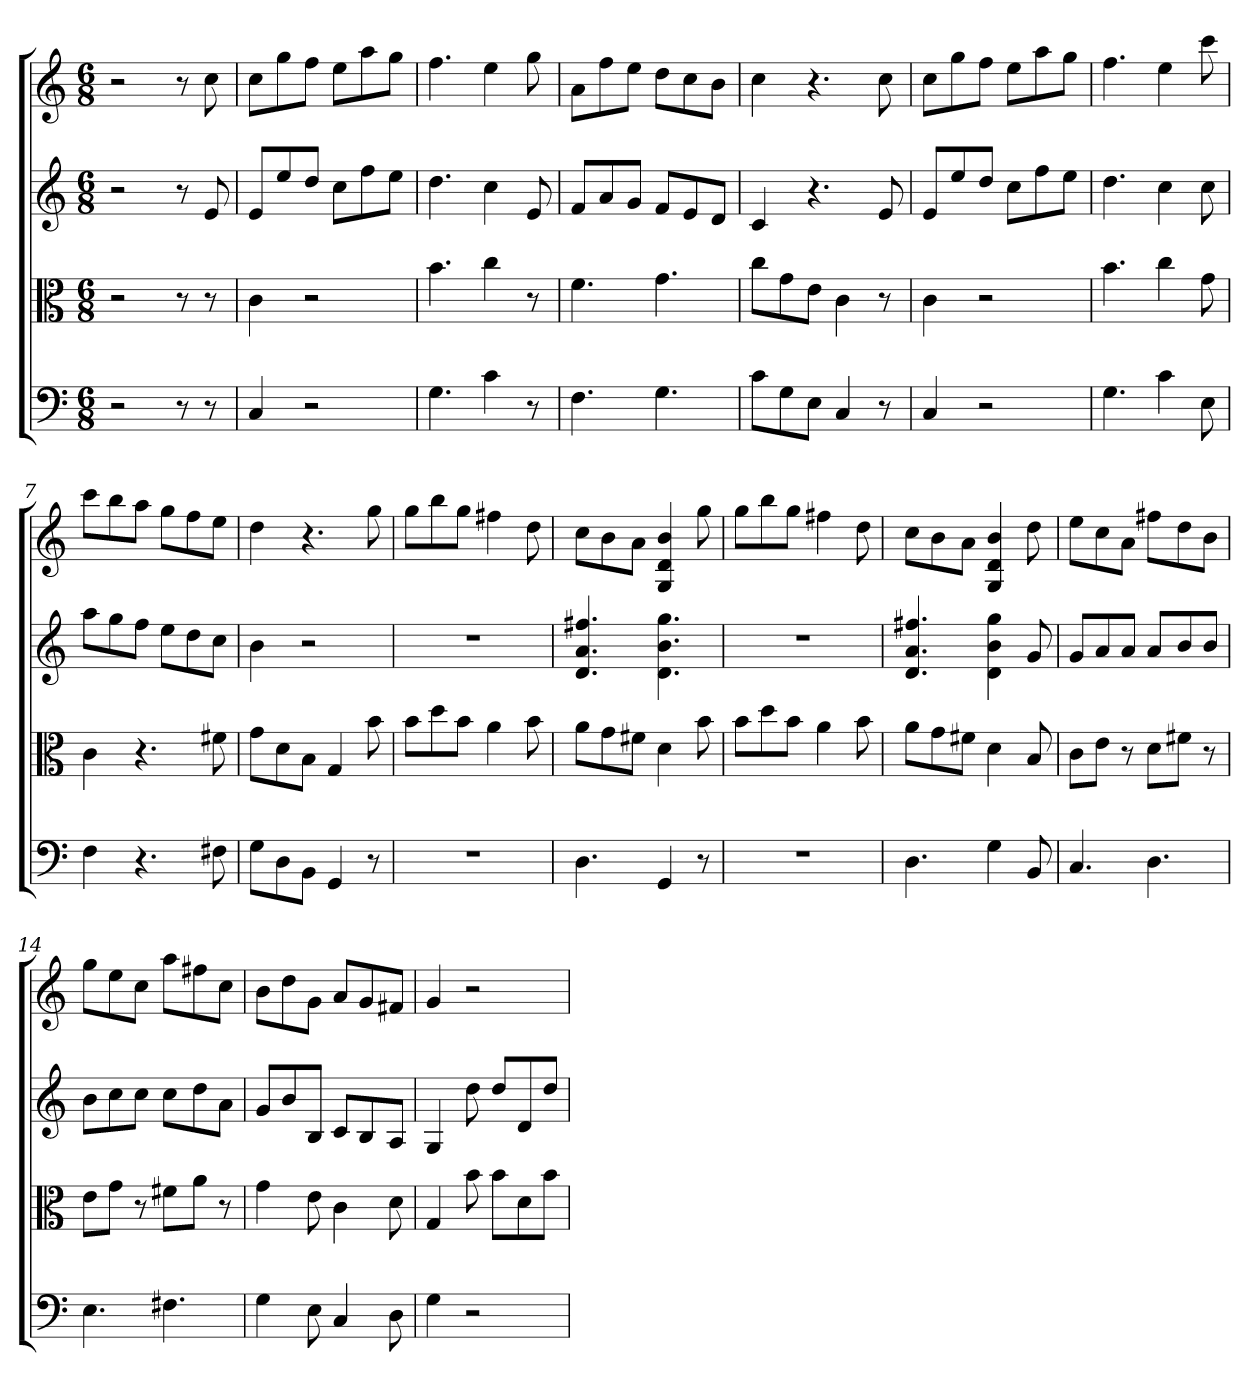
**kern	**kern	**kern	**kern
*part4	*part3	*part2	*part1
*staff4	*staff3	*staff2	*staff1
*clefF4	*clefC3	*	*
*k[]	*k[]	*k[]	*k[]
*C:	*C:	*C:	*C:
*M6/8	*M6/8	*M6/8	*M6/8
=	=	=	=
2r	2r	2r	2r
8r	8r	8r	8r
8r	8r	8e	8cc
=1	=1	=1	=1
4C	4c	8eL	8ccL
.	.	8ee	8gg
2r	2r	8ddJ	8ffJ
.	.	8ccL	8eeL
.	.	8ff	8aa
.	.	8eeJ	8ggJ
=2	=2	=2	=2
4.G	4.b	4.dd	4.ff
4c	4cc	4cc	4ee
8r	8r	8e	8gg
=3	=3	=3	=3
4.F	4.f	8fL	8aL
.	.	8a	8ff
.	.	8gJ	8eeJ
4.G	4.g	8fL	8ddL
.	.	8e	8cc
.	.	8dJ	8bJ
=4	=4	=4	=4
8c\L	8cc\L	4c	4cc
8G\	8g\	.	.
8E\J	8e\J	4.r	4.r
4C	4c	.	.
8r	8r	8e	8cc
=5	=5	=5	=5
4C	4c	8eL	8ccL
.	.	8ee	8gg
2r	2r	8ddJ	8ffJ
.	.	8ccL	8eeL
.	.	8ff	8aa
.	.	8eeJ	8ggJ
=6	=6	=6	=6
4.G	4.b	4.dd	4.ff
4c	4cc	4cc	4ee
8E	8g	8cc	8ccc
=7	=7	=7	=7
4F	4c	8aaL	8cccL
.	.	8gg	8bb
4.r	4.r	8ffJ	8aaJ
.	.	8eeL	8ggL
.	.	8dd	8ff
8F#X	8f#X	8ccJ	8eeJ
=8	=8	=8	=8
8G\L	8g\L	4b	4dd
8D\	8d\	.	.
8BB\J	8B\J	2r	4.r
4GG	4G	.	.
8r	8b	.	8gg
=9	=9	=9	=9
2.r	8b\L	2.r	8ggL
.	8dd\	.	8bb
.	8b\J	.	8ggJ
.	4a	.	4ff#X
.	8b	.	8dd
=10	=10	=10	=10
4.D	8a\L	4.d 4.a 4.ff#X	8ccL
.	8g\	.	8b
.	8f#X\J	.	8aJ
4GG	4d	4.d 4.b 4.gg	4G 4d 4b
8r	8b	.	8gg
=11	=11	=11	=11
2.r	8b\L	2.r	8ggL
.	8dd\	.	8bb
.	8b\J	.	8ggJ
.	4a	.	4ff#X
.	8b	.	8dd
=12	=12	=12	=12
4.D	8a\L	4.d 4.a 4.ff#X	8ccL
.	8g\	.	8b
.	8f#X\J	.	8aJ
4G	4d	4d 4b 4gg	4G 4d 4b
8BB	8B	8g	8dd
=13	=13	=13	=13
4.C	8c\L	8gL	8eeL
.	8e\J	8a	8cc
.	8r	8aJ	8aJ
4.D	8d\L	8aL	8ff#XL
.	8f#X\J	8b	8dd
.	8r	8bJ	8bJ
=14	=14	=14	=14
4.E	8e\L	8bL	8ggL
.	8g\J	8cc	8ee
.	8r	8ccJ	8ccJ
4.F#X	8f#X\L	8ccL	8aaL
.	8a\J	8dd	8ff#X
.	8r	8aJ	8ccJ
=15	=15	=15	=15
4G	4g	8gL	8bL
.	.	8b	8dd
8E	8e	8BJ	8gJ
4C	4c	8cL	8aL
.	.	8B	8g
8D	8d	8AJ	8f#XJ
=16	=16	=16	=16
4G	4G	4G	4g
2r	8b	8dd	2r
.	8b\L	8ddL	.
.	8d\	8d	.
.	8b\J	8ddJ	.
=	=	=	=
*-	*-	*-	*-
